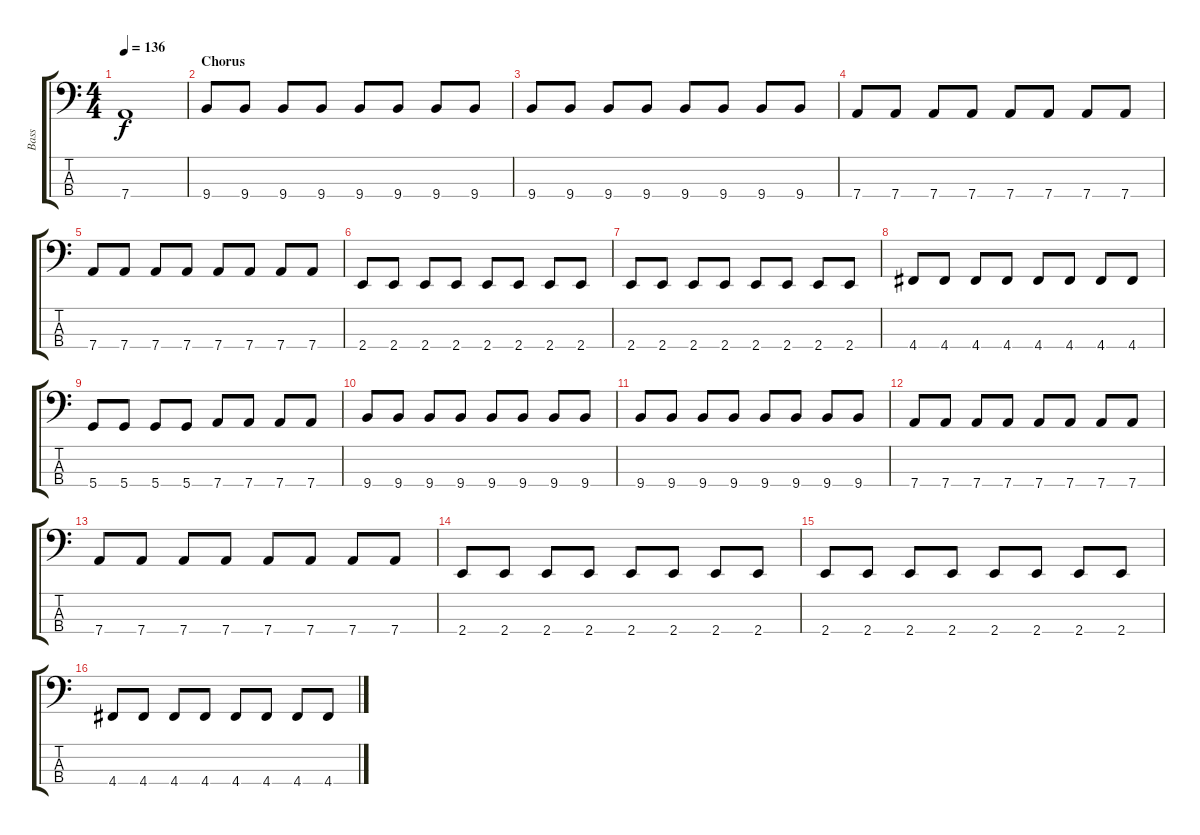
\track ("Bass" "Bass") {instrument electricbassfinger}
\staff {score tabs}
\tuning (G2 D2 A1 D1) {hide}
\ts (4 4)
\tempo 136
\clef f4
\ks c
7.4{t}.1{dy f} |
\section ("" "Chorus")
9.4.8 9.4.8 9.4.8 9.4.8 9.4.8 9.4.8 9.4.8 9.4.8 |
9.4.8 9.4.8 9.4.8 9.4.8 9.4.8 9.4.8 9.4.8 9.4.8 |
7.4.8 7.4.8 7.4.8 7.4.8 7.4.8 7.4.8 7.4.8 7.4.8 |
7.4.8 7.4.8 7.4.8 7.4.8 7.4.8 7.4.8 7.4.8 7.4.8 |
2.4.8 2.4.8 2.4.8 2.4.8 2.4.8 2.4.8 2.4.8 2.4.8 |
2.4.8 2.4.8 2.4.8 2.4.8 2.4.8 2.4.8 2.4.8 2.4.8 |
4.4.8 4.4.8 4.4.8 4.4.8 4.4.8 4.4.8 4.4.8 4.4.8 |
5.4.8 5.4.8 5.4.8 5.4.8 7.4.8 7.4.8 7.4.8 7.4.8 |
9.4.8 9.4.8 9.4.8 9.4.8 9.4.8 9.4.8 9.4.8 9.4.8 |
9.4.8 9.4.8 9.4.8 9.4.8 9.4.8 9.4.8 9.4.8 9.4.8 |
7.4.8 7.4.8 7.4.8 7.4.8 7.4.8 7.4.8 7.4.8 7.4.8 |
7.4.8 7.4.8 7.4.8 7.4.8 7.4.8 7.4.8 7.4.8 7.4.8 |
2.4.8 2.4.8 2.4.8 2.4.8 2.4.8 2.4.8 2.4.8 2.4.8 |
2.4.8 2.4.8 2.4.8 2.4.8 2.4.8 2.4.8 2.4.8 2.4.8 |
4.4.8 4.4.8 4.4.8 4.4.8 4.4.8 4.4.8 4.4.8 4.4.8
